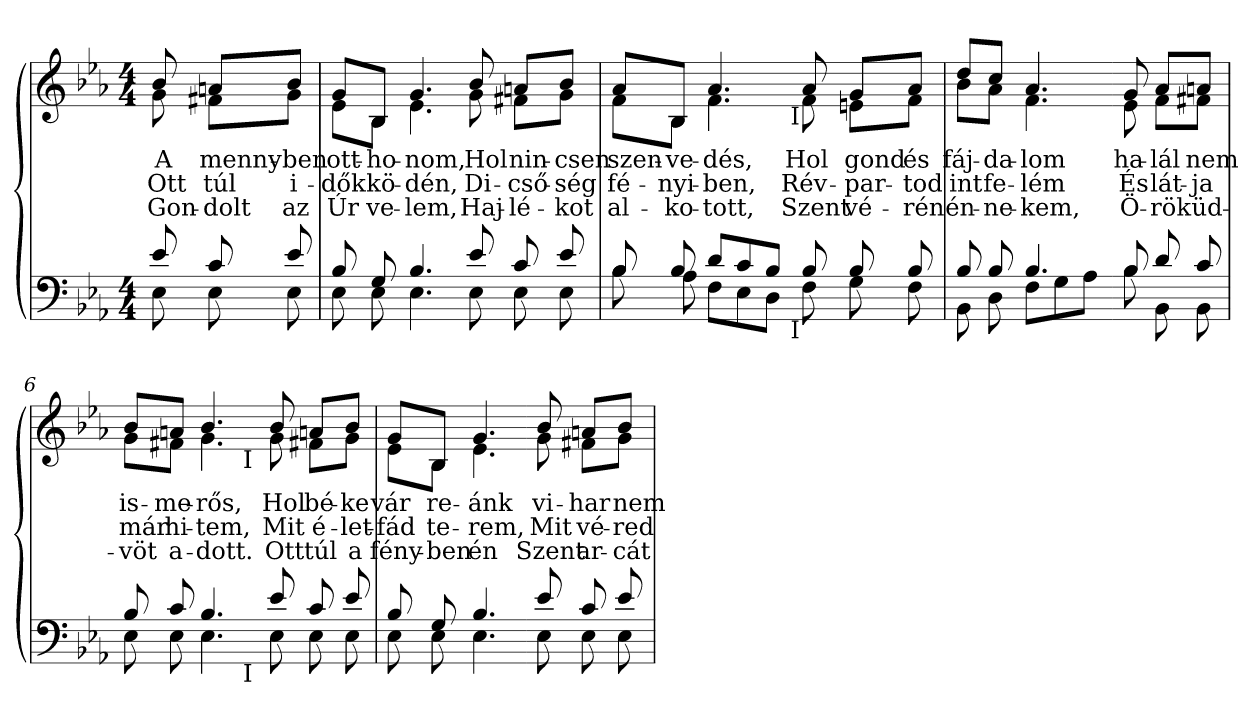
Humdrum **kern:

**kern	**kern	**text	**text	**text
*part2	*part1	*part1	*part1	*part1
*staff2	*staff1	*staff1	*staff1	*staff1
*clefF4	*clefG2	*	*	*
*k[b-e-a-]	*k[b-e-a-]	*	*	*
*E-:	*E-:	*	*	*
*M4/4	*M4/4	*	*	*
=1	=1	=1	=1	=1
*^	*	*	*	*
!	!	!LO:TX:a:B:t=Andantino	!	!	!
!	!	!	!LO:LY:b	!LO:LY:b	!LO:LY:b
*	*	*^	*	*	*
8e-/	8E-\	8b-/	8g\	A	Ott	Gon-
!	!	!	!	!LO:LY:b	!LO:LY:b	!LO:LY:b
8c/	8E-\	8an/L	8f#X\L	menny-	túl	-dolt
!	!	!	!	!LO:LY:b	!LO:LY:b	!LO:LY:b
8e-/	8E-\	8b-/J	8g\J	-ben	i-	az
=2	=2	=2	=2	=2	=2	=2
!	!	!	!	!LO:LY:b	!LO:LY:b	!LO:LY:b
8B-/	8E-\	8g/L	8e-\L	ott-	-dők	Úr
!	!	!	!	!LO:LY:b	!LO:LY:b	!LO:LY:b
8G/	8E-\	8B-/J	8B-\J	-ho-	kö-	ve-
!	!	!	!	!LO:LY:b	!LO:LY:b	!LO:LY:b
4.B-/	4.E-\	4.g/	4.e-\	-nom,	-dén,	-lem,
!	!	!	!	!LO:LY:b	!LO:LY:b	!LO:LY:b
8e-/	8E-\	8b-/	8g\	Hol	Di-	Haj-
!	!	!	!	!LO:LY:b	!LO:LY:b	!LO:LY:b
8c/	8E-\	8an/L	8f#X\L	nin-	-cső-	-lé-
!	!	!	!	!LO:LY:b	!LO:LY:b	!LO:LY:b
8e-/	8E-\	8b-/J	8g\J	-csen	-ség	-kot
*	*	*v	*v	*	*	*
=3	=3	=3	=3	=3	=3
*	*	*^	*	*	*
!	!	!	!	!LO:LY:b	!LO:LY:b	!LO:LY:b
*	*^	*	*^	*	*	*
8B-/	8B-\	2ryy	8a-/L	8f\L	2ryy	szen-	fé-	al-
!	!	!	!	!	!	!LO:LY:b	!LO:LY:b	!LO:LY:b
8B-/	8A-\	.	8B-/J	8B-\J	.	-ve-	-nyi-	-ko-
!	!	!	!	!	!	!LO:LY:b	!LO:LY:b	!LO:LY:b
8d/L	8F\L	.	4.a-/	4.f\	.	-dés,	-ben,	-tott,
8c/	8E-\	.	.	.	.	.	.	.
8B-/J	8D\J	16.ryy	.	.	16.ryy	.	.	.
!	!	!	!	!	!LO:TX:b:t=I	!	!	!
!	!	!LO:TX:b:t=I	!	!	!	!	!	!
.	.	4ryy	.	.	4ryy	.	.	.
!	!	!	!	!	!	!LO:LY:b	!LO:LY:b	!LO:LY:b
8B-/	8F\	.	8a-/	8f\	.	Hol	Rév-	Szent
!	!	!	!	!	!	!LO:LY:b	!LO:LY:b	!LO:LY:b
8B-/	8G\	.	8g/L	8en\L	.	gond	-par-	vé-
.	.	8ryy	.	.	8ryy	.	.	.
!	!	!	!	!	!	!LO:LY:b	!LO:LY:b	!LO:LY:b
8B-/	8F\	.	8a-/J	8f\J	.	és	-tod	-rén
.	.	32ryy	.	.	32ryy	.	.	.
*	*v	*v	*	*	*	*	*	*
*	*	*v	*v	*v	*	*	*
=4	=4	=4	=4	=4	=4
*	*^	*^	*	*	*
*	*	*	*	*^	*	*	*
!	!	!	!	!	!	!LO:LY:b	!LO:LY:b	!LO:LY:b
*	*v	*v	*	*	*	*	*	*
*	*	*	*v	*v	*	*	*
8B-/	8BB-\	8dd/L	8b-\L	fáj-	int	én-
!	!	!	!	!LO:LY:b	!LO:LY:b	!LO:LY:b
8B-/	8D\	8cc/J	8a-\J	-da-	fe-	-ne-
!	!	!	!	!LO:LY:b	!LO:LY:b	!LO:LY:b
4.B-/	8F\L	4.a-/	4.f\	-lom	-lém	-kem,
.	8G\	.	.	.	.	.
.	8A-\J	.	.	.	.	.
!!LO:LB:g=z	!!
=5-	=5-	=5-	=5-	=5-	=5-	=5-
!	!	!	!	!LO:LY:b	!LO:LY:b	!LO:LY:b
8B-/	8B-\	8g/	8e-\	ha-	És	Ö-
!	!	!	!	!LO:LY:b	!LO:LY:b	!LO:LY:b
8d/	8BB-\	8a-/L	8f\L	-lál	lát-	-rök
!	!	!	!	!LO:LY:b	!LO:LY:b	!LO:LY:b
8c/	8BB-\	8an/J	8f#X\J	nem	-ja	üd-
*	*	*v	*v	*	*	*
=6	=6	=6	=6	=6	=6
*	*	*^	*	*	*
!	!	!	!	!LO:LY:b	!LO:LY:b	!LO:LY:b
*	*^	*	*^	*	*	*
8B-/	8E-\	2ryy	8b-/L	8g\L	2ryy	is-	már	-vöt
!	!	!	!	!	!	!LO:LY:b	!LO:LY:b	!LO:LY:b
8c/	8E-\	.	8an/J	8f#X\J	.	-me-	hi-	a-
!	!	!	!	!	!	!LO:LY:b	!LO:LY:b	!LO:LY:b
4.B-/	4.E-\	.	4.b-/	4.g\	.	-rős,	-tem,	-dott.
!	!	!	!	!	!LO:TX:b:t=I	!	!	!
!	!	!LO:TX:b:t=I	!	!	!	!	!	!
.	.	2ryy	.	.	2ryy	.	.	.
!	!	!	!	!	!	!LO:LY:b	!LO:LY:b	!LO:LY:b
8e-/	8E-\	.	8b-/	8g\	.	Hol	Mit	Ott
!	!	!	!	!	!	!LO:LY:b	!LO:LY:b	!LO:LY:b
8c/	8E-\	.	8an/L	8f#X\L	.	bé-	é-	túl
!	!	!	!	!	!	!LO:LY:b	!LO:LY:b	!LO:LY:b
8e-/	8E-\	.	8b-/J	8g\J	.	-ke	-let-	a
*	*v	*v	*	*	*	*	*	*
*	*	*v	*v	*v	*	*	*
=7	=7	=7	=7	=7	=7
*	*^	*^	*	*	*
*	*	*	*	*^	*	*	*
!	!	!	!	!	!	!LO:LY:b	!LO:LY:b	!LO:LY:b
*	*v	*v	*	*	*	*	*	*
*	*	*	*v	*v	*	*	*
8B-/	8E-\	8g/L	8e-\L	vár	-fád	fény-
!	!	!	!	!LO:LY:b	!LO:LY:b	!LO:LY:b
8G/	8E-\	8B-/J	8B-\J	re-	te-	-ben
!	!	!	!	!LO:LY:b	!LO:LY:b	!LO:LY:b
4.B-/	4.E-\	4.g/	4.e-\	-ánk	-rem,	én
=8-	=8-	=8-	=8-	=8-	=8-	=8-
!	!	!	!	!LO:LY:b	!LO:LY:b	!LO:LY:b
8e-/	8E-\	8b-/	8g\	vi-	Mit	Szent
!	!	!	!	!LO:LY:b	!LO:LY:b	!LO:LY:b
8c/	8E-\	8an/L	8f#X\L	-har	vé-	ar-
!	!	!	!	!LO:LY:b	!LO:LY:b	!LO:LY:b
8e-/	8E-\	8b-/J	8g\J	nem	-red	-cát
*v	*v	*	*	*	*	*
*	*v	*v	*	*	*
=	=	=	=	=
*-	*-	*-	*-	*-
